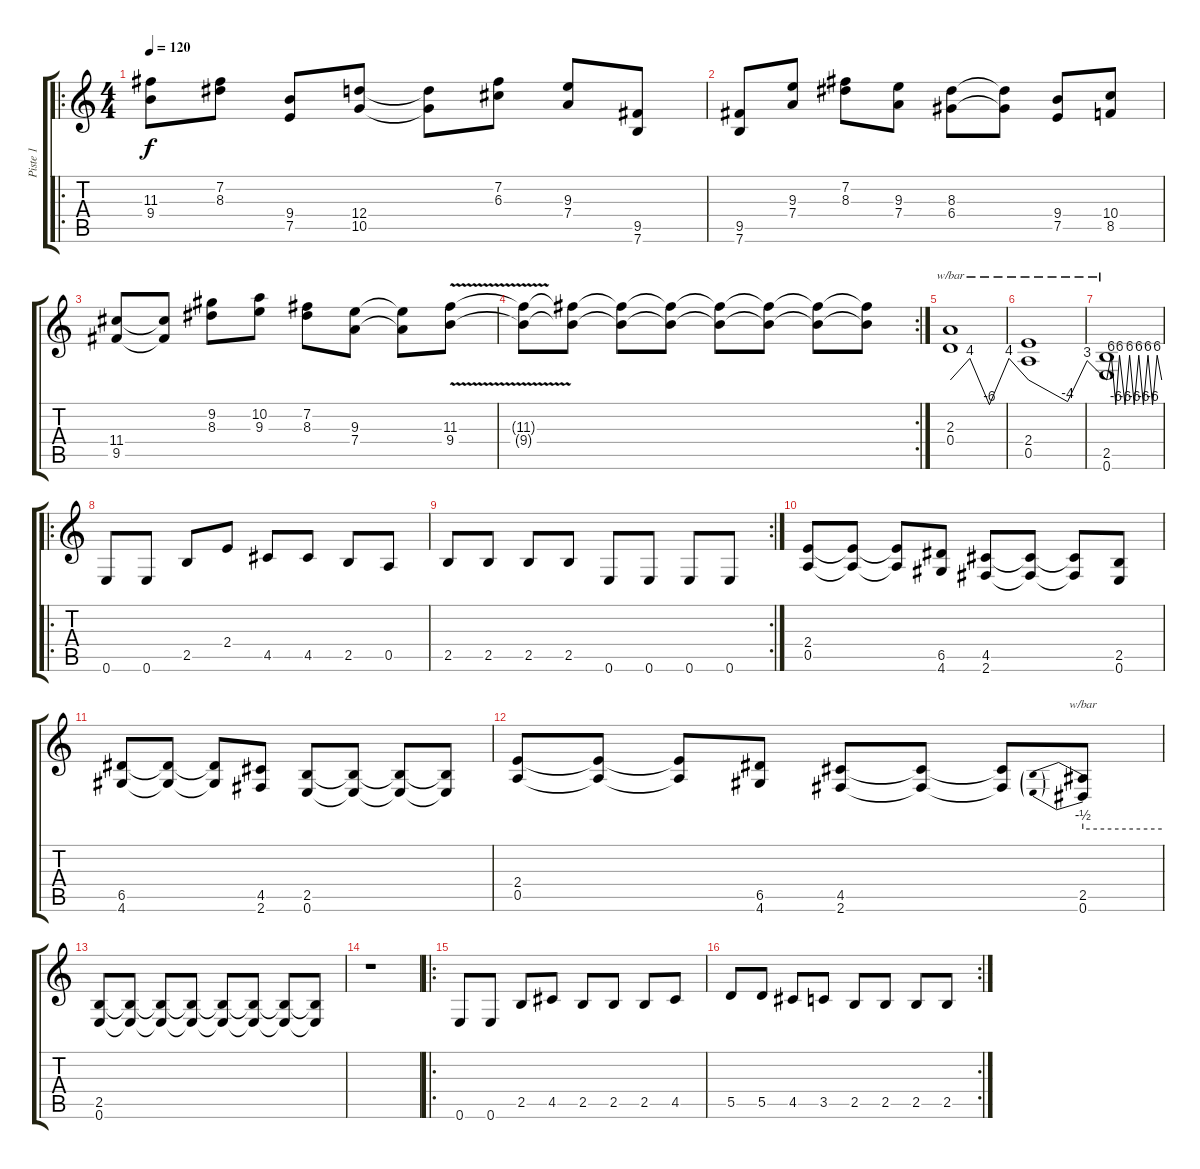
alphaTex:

\track ("Piste 1" "Piste 1") {instrument distortionguitar}
\staff {score tabs}
\tuning (E4 B3 G3 D3 A2 E2) {hide}
\ro
\ts (4 4)
\tempo 120
\clef g2
\ks c
(11.3 9.4).8{dy f instrument distortionguitar} (7.2 8.3).8 (9.4 7.5).8 (12.4 10.5).8 (12.4{t} 10.5{t}).8 (7.2 6.3).8 (9.3 7.4).8 (9.5 7.6).8 |
(9.5 7.6).8 (9.3 7.4).8 (7.2 8.3).8 (9.3 7.4).8 (8.3 6.4).8 (8.3{t} 6.4{t}).8 (9.4 7.5).8 (10.4 8.5).8 |
(11.4 9.5).8 (11.4{t} 9.5{t}).8 (9.2 8.3).8 (10.2 9.3).8 (7.2 8.3).8 (9.3 7.4).8 (9.3{t} 7.4{t}).8 (11.3 9.4{v}).8 |
\rc 2
(11.3{t} 9.4{t}).8 (11.3{t} 9.4{t}).8 (11.3{t} 9.4{t}).8 (11.3{t} 9.4{t}).8 (11.3{t} 9.4{t}).8 (11.3{t} 9.4{t}).8 (11.3{t} 9.4{t}).8 (11.3{t} 9.4{t}).8 |
(2.3 0.4).1{tbe (custom default 0 0 15 16 30 -24 45 16 60 0)} |
(2.4 0.5).1{tbe (custom default 0 0 30 -16 45 12 60 0)} |
(2.5 0.6).1{tbe (custom default 0 0 5 24 10 -24 14 24 20 -24 25 24 30 -24 35 24 40 -24 45 24 50 -24 55 24 60 0)} |
\ro
0.6.8 0.6.8 2.5.8 2.4.8 4.5.8 4.5.8 2.5.8 0.5.8 |
\rc 2
2.5.8 2.5.8 2.5.8 2.5.8 0.6.8 0.6.8 0.6.8 0.6.8 |
(2.4 0.5).8 (2.4{t} 0.5{t}).8 (2.4{t} 0.5{t}).8 (6.5 4.6).8 (4.5 2.6).8 (4.5{t} 2.6{t}).8 (4.5{t} 2.6{t}).8 (2.5 0.6).8 |
(6.5 4.6).8 (6.5{t} 4.6{t}).8 (6.5{t} 4.6{t}).8 (4.5 2.6).8 (2.5 0.6).8 (2.5{t} 0.6{t}).8 (2.5{t} 0.6{t}).8 (2.5{t} 0.6{t}).8 |
(2.4 0.5).8 (2.4{t} 0.5{t}).8 (2.4{t} 0.5{t}).8 (6.5 4.6).8 (4.5 2.6).8 (4.5{t} 2.6{t}).8 (4.5{t} 2.6{t}).8 (2.5 0.6).8{tbe (predive default 0 -2 60 -2)} |
(2.5 0.6).8 (2.5{t} 0.6{t}).8 (2.5{t} 0.6{t}).8 (2.5{t} 0.6{t}).8 (2.5{t} 0.6{t}).8 (2.5{t} 0.6{t}).8 (2.5{t} 0.6{t}).8 (2.5{t} 0.6{t}).8 |
r.1 |
\ro
0.6.8 0.6.8 2.5.8 4.5.8 2.5.8 2.5.8 2.5.8 4.5.8 |
\rc 2
5.5.8 5.5.8 4.5.8 3.5.8 2.5.8 2.5.8 2.5.8 2.5.8
